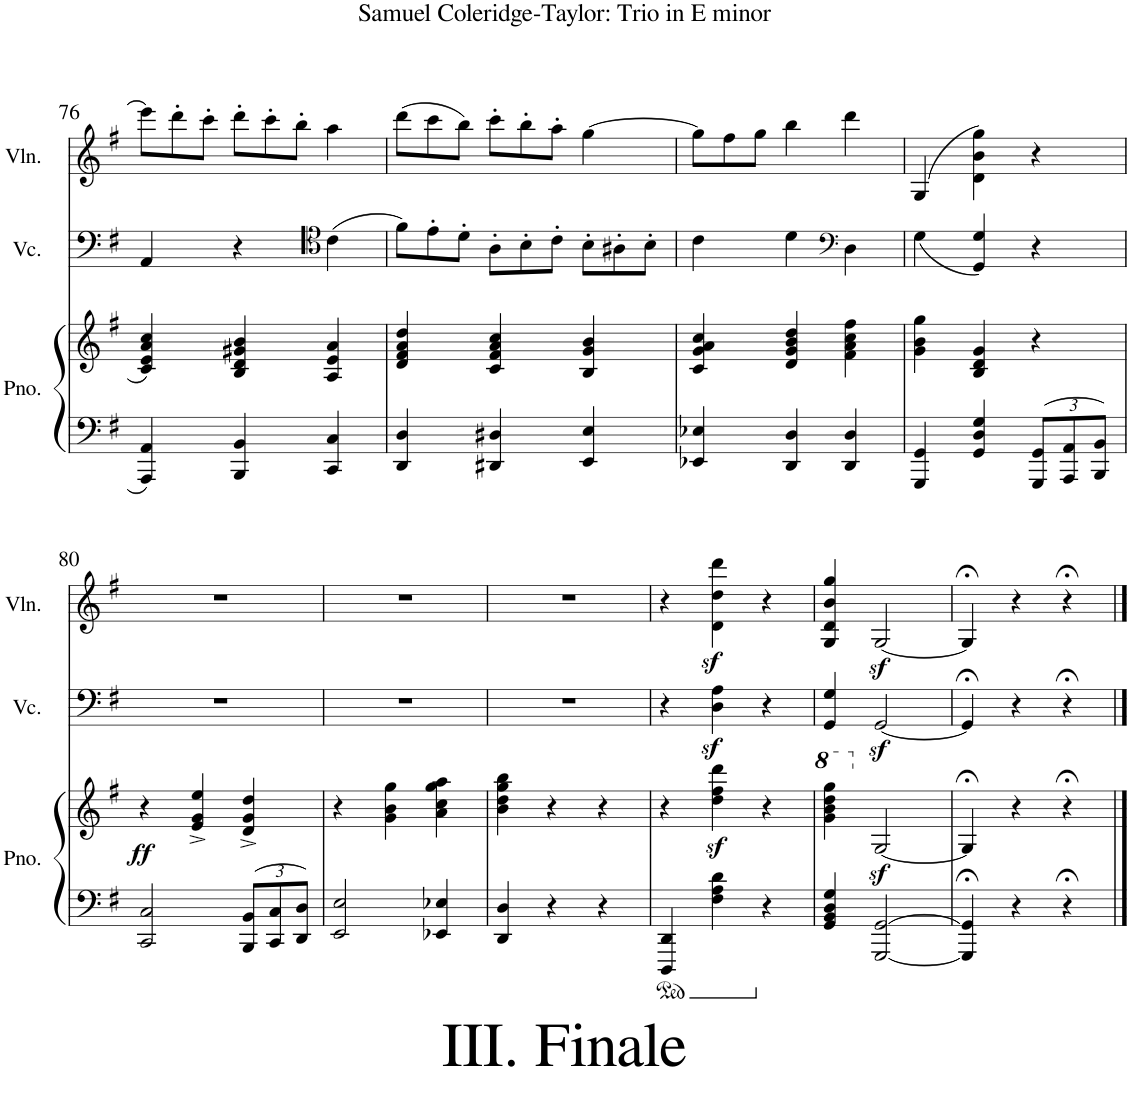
**kern	**kern	**dynam	**kern	**kern
*part3	*part3	*part3	*part2	*part1
*staff4	*staff3	*staff3/4	*staff2	*staff1
*I"Piano	*	*	*I"Violoncello	*I"Violin
*I'Pno.	*	*	*I'Vc.	*I'Vln.
!!LO:PB:g=z
*clefF4	*clefG2	*	*clefF4	*clefG2
*k[f#]	*k[f#]	*	*k[f#]	*k[f#]
*M3/4	*M3/4	*	*M3/4	*M3/4
=76	=76	=76	=76	=76
4AAA/ 4AA/	4c/ 4e/ 4a/ 4cc/	.	4AA/	12eee\L]
.	.	.	.	12ddd'\
.	.	.	.	12ccc'\J
*	*	*	*	*Xbrackettup
4BBB/ 4BB/	4B/ 4d/ 4g#X/ 4b/	.	4r	12ddd'\L
.	.	.	.	12ccc'\
.	.	.	.	12bb'\J
*	*	*	*clefC4	*
4CC/ 4C/	4A/ 4e/ 4a/	.	(4c\	4aa'~\
=77	=77	=77	=77	=77
*	*	*	*Xbrackettup	*
4DD/ 4D/	4d/ 4f#/ 4a/ 4dd/	.	12f#'\L)	(12ddd\L
.	.	.	12e'\	12ccc\
.	.	.	12d'\J	12bb'\J)
4DD#X/ 4D#X/	4c/ 4f#/ 4a/ 4cc/	.	12A'\L	12ccc'\L
.	.	.	12B'\	12bb'\
.	.	.	12c'\J	12aa'\J
4EE/ 4E/	4B/ 4g/ 4b/	.	12B'\L	[4gg\
.	.	.	12A#X'\	.
.	.	.	12B'\J	.
=78	=78	=78	=78	=78
*	*	*	*	*brackettup
4EE-X/ 4E-X/	4c/ 4g/ 4a/ 4cc/	.	4c'~\	12gg\L]
.	.	.	.	12ff#'\
.	.	.	.	12gg'\J
4DD/ 4D/	4d/ 4g/ 4b/ 4dd/	.	4d'~\	4bb'~\
*	*	*	*clefF4	*
4DD/ 4D/	4f#\ 4a\ 4cc\ 4ff#\	.	4D'~\	4ddd'~\
=79	=79	=79	=79	=79
4GGG/'~ 4GG/'~	4g\'~ 4b\'~ 4gg\'~	.	(<4G\	(4G/
4GG/'~ 4D/'~ 4G/'~	4B/'~ 4d/'~ 4g/'~	.	4GG/ 4G/)	4d\ 4b\ 4gg\)
*Xbrackettup	*	*	*	*
12GGG/ 12GG/L	4r	.	4r	4r
12AAA/ 12AA/	.	.	.	.
12BBB/ 12BB/J	.	.	.	.
!!LO:LB:g=z
=80	=80	=80	=80	=80
!LO:TX:b:t=III. Finale	!	!	!	!
!	!	!LO:DY:b	!	!
2CC/ 2C/	4r	ff	2.r	2.r
.	4e/^ 4g/^ 4ee/^	.	.	.
12BBB/ 12BB/L	4d/^ 4g/^ 4dd/^	.	.	.
12CC/ 12C/	.	.	.	.
12DD/ 12D/J	.	.	.	.
=81	=81	=81	=81	=81
2EE/ 2E/	4r	.	2.r	2.r
.	4g\ 4b\ 4gg\	.	.	.
4EE-X/ 4E-X/	4a\ 4cc\ 4gg\ 4aa\	.	.	.
=82	=82	=82	=82	=82
4DD/ 4D/	4b\ 4dd\ 4gg\ 4bb\	.	2.r	2.r
4r	4r	.	.	.
4r	4r	.	.	.
=83	=83	=83	=83	=83
4DDD/ 4DD/	4r	.	4r	4r
4F#\ 4A\ 4d\	4dd\z< 4ff#\z< 4ddd\z<	.	4D\z<'~ 4A\z<'~	4d\z< 4dd\z< 4ddd\z<
4r	4r	.	4r	4r
=84	=84	=84	=84	=84
*	*8va	*	*	*
4GG/' 4BB/' 4D/' 4G/'	4gg\' 4bb\' 4ddd\' 4ggg\'	.	4GG/'~ 4G/'~	4G/ 4d/ 4b/ 4gg/
*	*X8va	*	*	*
[2GGG/ [2GG/	[2Gz</	.	[2GGz</	[2Gz</
=85	=85	=85	=85	=85
4GGG/];< 4GG/];<	4G;</]	.	4GG;</]	4G;</]
4r	4r	.	4r	4r
4r;<	4r;<	.	4r;<	4r;<
==	==	==	==	==
*-	*-	*-	*-	*-
